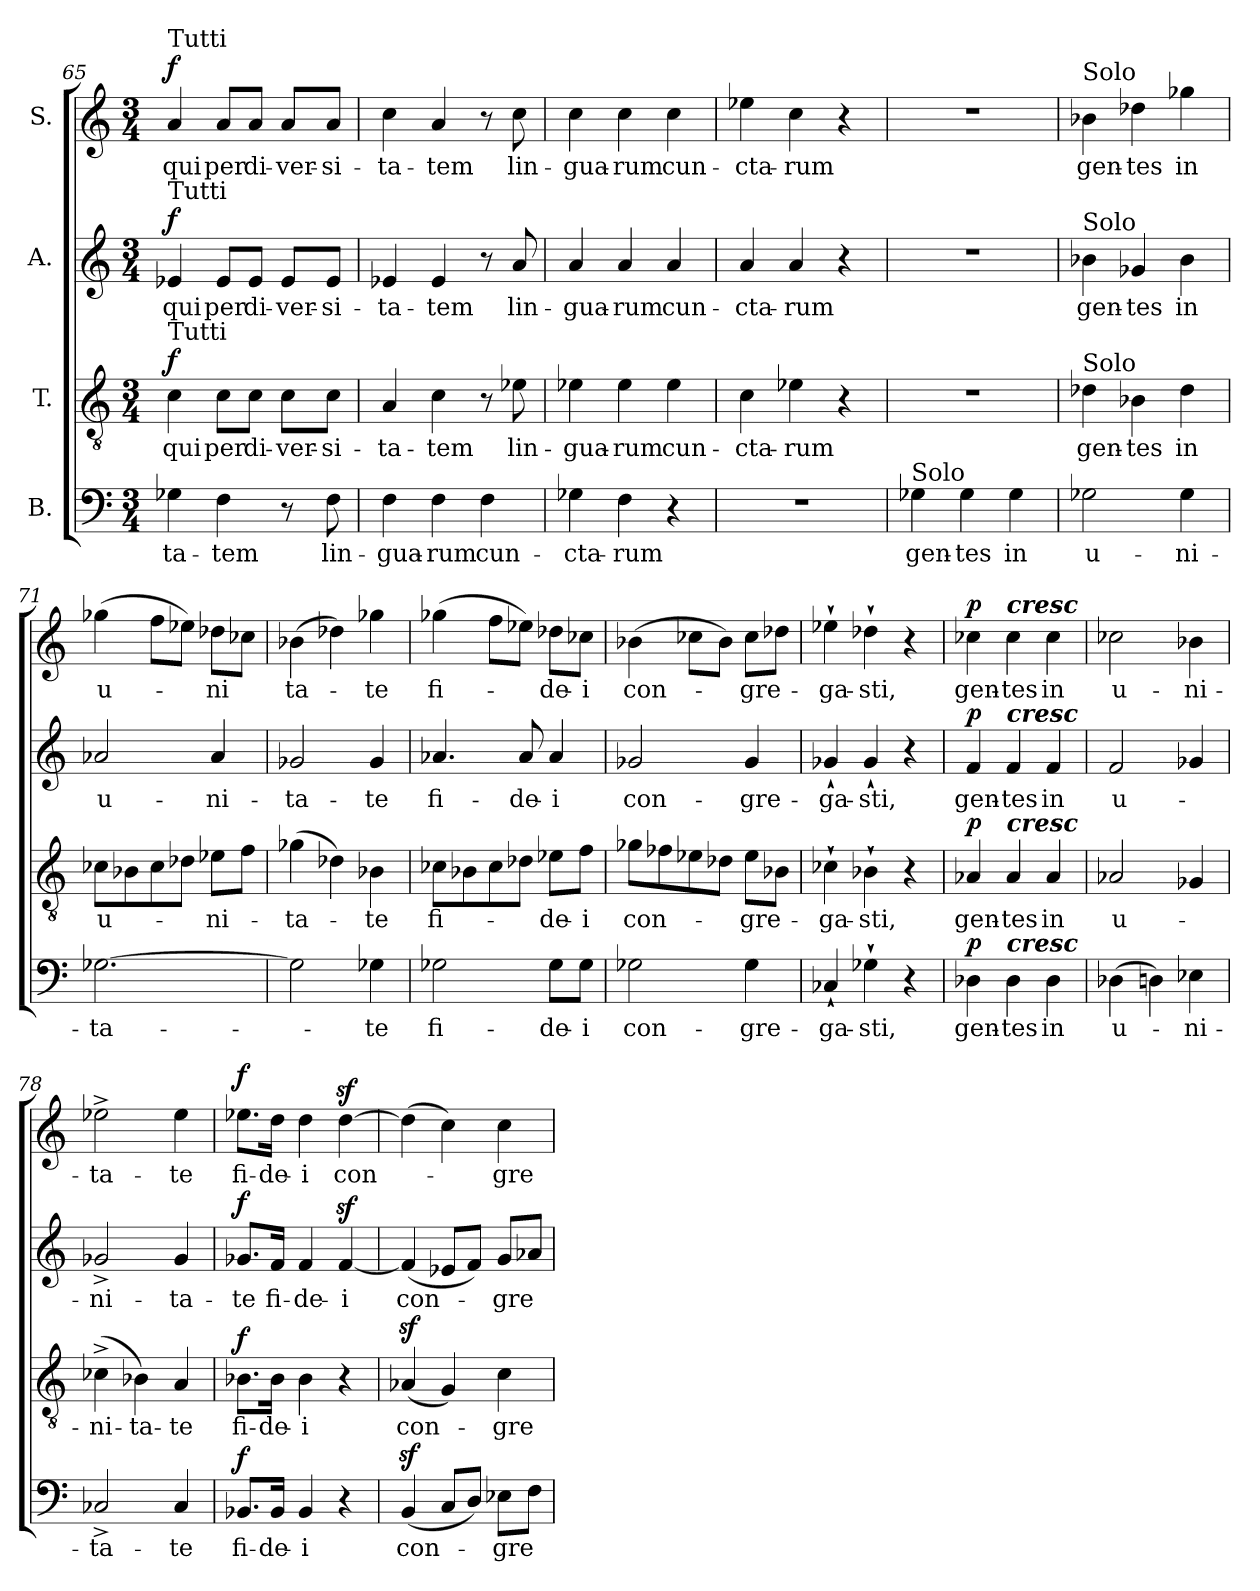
**kern	**text	**dynam	**kern	**text	**dynam	**kern	**text	**dynam	**kern	**text	**dynam
*part4	*part4	*part4	*part3	*part3	*part3	*part2	*part2	*part2	*part1	*part1	*part1
*staff4	*staff4	*staff4	*staff3	*staff3	*staff3	*staff2	*staff2	*staff2	*staff1	*staff1	*staff1
*I"B.	*	*	*I"T.	*	*	*I"A.	*	*	*I"S.	*	*
*clefF4	*	*	*clefGv2	*	*	*clefG2	*	*	*clefG2	*	*
*k[]	*	*	*k[]	*	*	*k[]	*	*	*k[]	*	*
*M3/4	*	*	*M3/4	*	*	*M3/4	*	*	*M3/4	*	*
=65	=65	=65	=65	=65	=65	=65	=65	=65	=65	=65	=65
!	!	!	!	!	!	!	!	!	!LO:TX:a:t=Tutti	!	!
!	!	!	!	!	!	!LO:TX:a:t=Tutti	!	!	!	!	!
!	!	!	!LO:TX:a:t=Tutti	!	!	!	!	!	!	!	!
!	!LO:LY:b	!	!	!LO:LY:b	!LO:DY:b	!	!LO:LY:b	!LO:DY:b	!	!LO:LY:b	!LO:DY:b
4G-X\	-ta-	.	4c\	qui	f	4e-X/	qui	f	4a/	qui	f
!	!LO:LY:b	!	!	!LO:LY:b	!	!	!LO:LY:b	!	!	!LO:LY:b	!
4F\	-tem	.	8c\L	per	.	8e-/L	per	.	8a/L	per	.
!	!	!	!	!LO:LY:b	!	!	!LO:LY:b	!	!	!LO:LY:b	!
.	.	.	8c\J	di-	.	8e-/J	di-	.	8a/J	di-	.
!	!	!	!	!LO:LY:b	!	!	!LO:LY:b	!	!	!LO:LY:b	!
8r	.	.	8c\L	-ver-	.	8e-/L	-ver-	.	8a/L	-ver-	.
!	!LO:LY:b	!	!	!LO:LY:b	!	!	!LO:LY:b	!	!	!LO:LY:b	!
8F\	lin-	.	8c\J	-si-	.	8e-/J	-si-	.	8a/J	-si-	.
!!LO:LB:g=z
=66	=66	=66	=66	=66	=66	=66	=66	=66	=66	=66	=66
!	!LO:LY:b	!	!	!LO:LY:b	!	!	!LO:LY:b	!	!	!LO:LY:b	!
4F\	-gua-	.	4A/	-ta-	.	4e-X/	-ta-	.	4cc\	-ta-	.
!	!LO:LY:b	!	!	!LO:LY:b	!	!	!LO:LY:b	!	!	!LO:LY:b	!
4F\	-rum	.	4c\	-tem	.	4e-/	-tem	.	4a/	-tem	.
!	!LO:LY:b	!	!	!	!	!	!	!	!	!	!
4F\	cun-	.	8r	.	.	8r	.	.	8r	.	.
!	!	!	!	!LO:LY:b	!	!	!LO:LY:b	!	!	!LO:LY:b	!
.	.	.	8e-X\	lin-	.	8a/	lin-	.	8cc\	lin-	.
=67	=67	=67	=67	=67	=67	=67	=67	=67	=67	=67	=67
!	!LO:LY:b	!	!	!LO:LY:b	!	!	!LO:LY:b	!	!	!LO:LY:b	!
4G-X\	-cta-	.	4e-X\	-gua-	.	4a/	-gua-	.	4cc\	-gua-	.
!	!LO:LY:b	!	!	!LO:LY:b	!	!	!LO:LY:b	!	!	!LO:LY:b	!
4F\	-rum	.	4e-\	-rum	.	4a/	-rum	.	4cc\	-rum	.
!	!	!	!	!LO:LY:b	!	!	!LO:LY:b	!	!	!LO:LY:b	!
4r	.	.	4e-\	cun-	.	4a/	cun-	.	4cc\	cun-	.
=68	=68	=68	=68	=68	=68	=68	=68	=68	=68	=68	=68
!	!	!	!	!LO:LY:b	!	!	!LO:LY:b	!	!	!LO:LY:b	!
2.r	.	.	4c\	-cta-	.	4a/	-cta-	.	4ee-X\	-cta-	.
!	!	!	!	!LO:LY:b	!	!	!LO:LY:b	!	!	!LO:LY:b	!
.	.	.	4e-X\	-rum	.	4a/	-rum	.	4cc\	-rum	.
.	.	.	4r	.	.	4r	.	.	4r	.	.
=69	=69	=69	=69	=69	=69	=69	=69	=69	=69	=69	=69
!LO:TX:a:t=Solo	!	!	!	!	!	!	!	!	!	!	!
!	!LO:LY:b	!	!	!	!	!	!	!	!	!	!
4G-X\	gen-	.	2.r	.	.	2.r	.	.	2.r	.	.
!	!LO:LY:b	!	!	!	!	!	!	!	!	!	!
4G-\	-tes	.	.	.	.	.	.	.	.	.	.
!	!LO:LY:b	!	!	!	!	!	!	!	!	!	!
4G-\	in	.	.	.	.	.	.	.	.	.	.
=70	=70	=70	=70	=70	=70	=70	=70	=70	=70	=70	=70
!	!	!	!	!	!	!	!	!	!LO:TX:a:t=Solo	!	!
!	!	!	!	!	!	!LO:TX:a:t=Solo	!	!	!	!	!
!	!	!	!LO:TX:a:t=Solo	!	!	!	!	!	!	!	!
!	!LO:LY:b	!	!	!LO:LY:b	!	!	!LO:LY:b	!	!	!LO:LY:b	!
2G-X\	u-	.	4d-X\	gen-	.	4b-X\	gen-	.	4b-X\	gen-	.
!	!	!	!	!LO:LY:b	!	!	!LO:LY:b	!	!	!LO:LY:b	!
.	.	.	4B-X\	-tes	.	4g-X/	-tes	.	4dd-X\	-tes	.
!	!LO:LY:b	!	!	!LO:LY:b	!	!	!LO:LY:b	!	!	!LO:LY:b	!
4G-\	-ni-	.	4d-\	in	.	4b-\	in	.	4gg-X\	in	.
=71	=71	=71	=71	=71	=71	=71	=71	=71	=71	=71	=71
!	!LO:LY:b	!	!	!LO:LY:b	!	!	!LO:LY:b	!	!	!LO:LY:b	!
[2.G-X\	-ta-	.	8c-X\L	u-	.	2a-X/	u-	.	(>4gg-X\	u-	.
.	.	.	8B-X\	.	.	.	.	.	.	.	.
.	.	.	8c-\	.	.	.	.	.	8ff\L	.	.
.	.	.	8d-X\J	.	.	.	.	.	8ee-X\J)	.	.
!	!	!	!	!LO:LY:b	!	!	!LO:LY:b	!	!	!LO:LY:b	!
.	.	.	8e-X\L	-ni-	.	4a-/	-ni-	.	8dd-X\L	-ni	.
.	.	.	8f\J	.	.	.	.	.	8cc-X\J	.	.
=72	=72	=72	=72	=72	=72	=72	=72	=72	=72	=72	=72
!	!	!	!	!LO:LY:b	!	!	!LO:LY:b	!	!	!LO:LY:b	!
2G-\]	.	.	(>4g-X\	-ta-	.	2g-X/	-ta-	.	(>4b-X\	ta-	.
.	.	.	4d-X\)	.	.	.	.	.	4dd-X\)	.	.
!	!LO:LY:b	!	!	!LO:LY:b	!	!	!LO:LY:b	!	!	!LO:LY:b	!
4G-X\	-te	.	4B-X\	-te	.	4g-/	-te	.	4gg-X\	-te	.
!!LO:PB:g=z
=73	=73	=73	=73	=73	=73	=73	=73	=73	=73	=73	=73
!	!LO:LY:b	!	!	!LO:LY:b	!	!	!LO:LY:b	!	!	!LO:LY:b	!
2G-X\	fi-	.	8c-X\L	fi-	.	4.a-X/	fi-	.	(>4gg-X\	fi-	.
.	.	.	8B-X\	.	.	.	.	.	.	.	.
.	.	.	8c-\	.	.	.	.	.	8ff\L	.	.
!	!	!	!	!	!	!	!LO:LY:b	!	!	!	!
.	.	.	8d-X\J	.	.	8a-/	-de-	.	8ee-X\J)	.	.
!	!LO:LY:b	!	!	!LO:LY:b	!	!	!LO:LY:b	!	!	!LO:LY:b	!
8G-\L	-de-	.	8e-X\L	-de-	.	4a-/	-i	.	8dd-X\L	-de-	.
!	!LO:LY:b	!	!	!LO:LY:b	!	!	!	!	!	!LO:LY:b	!
8G-\J	-i	.	8f\J	-i	.	.	.	.	8cc-X\J	-i	.
=74	=74	=74	=74	=74	=74	=74	=74	=74	=74	=74	=74
!	!LO:LY:b	!	!	!LO:LY:b	!	!	!LO:LY:b	!	!	!LO:LY:b	!
2G-X\	con-	.	8g-X\L	con-	.	2g-X/	con-	.	(>4b-X\	con-	.
.	.	.	8f-X\	.	.	.	.	.	.	.	.
.	.	.	8e-X\	.	.	.	.	.	8cc-X\L	.	.
.	.	.	8d-X\J	.	.	.	.	.	8b-\J)	.	.
!	!LO:LY:b	!	!	!LO:LY:b	!	!	!LO:LY:b	!	!	!LO:LY:b	!
4G-\	-gre-	.	8e-\L	-gre-	.	4g-/	-gre-	.	8cc-\L	-gre-	.
.	.	.	8B-X\J	.	.	.	.	.	8dd-X\J	.	.
=75	=75	=75	=75	=75	=75	=75	=75	=75	=75	=75	=75
!	!LO:LY:b	!	!	!LO:LY:b	!	!	!LO:LY:b	!	!	!LO:LY:b	!
4C-X`/	-ga-	.	4c-X`\	-ga-	.	4g-X`/	-ga-	.	4ee-X`\	-ga-	.
!	!LO:LY:b	!	!	!LO:LY:b	!	!	!LO:LY:b	!	!	!LO:LY:b	!
4G-X`\	-sti,	.	4B-X`\	-sti,	.	4g-`/	-sti,	.	4dd-X`\	-sti,	.
4r	.	.	4r	.	.	4r	.	.	4r	.	.
=76	=76	=76	=76	=76	=76	=76	=76	=76	=76	=76	=76
!	!LO:LY:b	!LO:DY:b	!	!LO:LY:b	!LO:DY:b	!	!LO:LY:b	!LO:DY:b	!	!LO:LY:b	!LO:DY:b
4D-X\	gen-	p	4A-X/	gen-	p	4f/	gen-	p	4cc-X\	gen-	p
!	!	!	!	!	!	!	!	!	!LO:TX:a:Bi:t=cresc	!	!
!	!	!	!	!	!	!LO:TX:a:Bi:t=cresc	!	!	!	!	!
!	!	!	!LO:TX:a:Bi:t=cresc	!	!	!	!	!	!	!	!
!LO:TX:a:Bi:t=cresc	!	!	!	!	!	!	!	!	!	!	!
!	!LO:LY:b	!	!	!LO:LY:b	!	!	!LO:LY:b	!	!	!LO:LY:b	!
4D-\	-tes	.	4A-/	-tes	.	4f/	-tes	.	4cc-\	-tes	.
!	!LO:LY:b	!	!	!LO:LY:b	!	!	!LO:LY:b	!	!	!LO:LY:b	!
4D-\	in	.	4A-/	in	.	4f/	in	.	4cc-\	in	.
=77	=77	=77	=77	=77	=77	=77	=77	=77	=77	=77	=77
!	!LO:LY:b	!	!	!LO:LY:b	!	!	!LO:LY:b	!	!	!LO:LY:b	!
(>4D-X\	u-	.	2A-X/	u-	.	2f/	u-	.	2cc-X\	u-	.
4Dn\)	.	.	.	.	.	.	.	.	.	.	.
!	!LO:LY:b	!	!	!	!	!	!	!	!	!LO:LY:b	!
4E-X\	-ni-	.	4G-X/	.	.	4g-X/	.	.	4b-X\	-ni-	.
=78	=78	=78	=78	=78	=78	=78	=78	=78	=78	=78	=78
!	!LO:LY:b	!	!	!LO:LY:b	!	!	!LO:LY:b	!	!	!LO:LY:b	!
2C-X^/	-ta-	.	(>4c-X^\	-ni-	.	2g-X^/	-ni-	.	2ee-X^\	-ta-	.
!	!	!	!	!LO:LY:b	!	!	!	!	!	!	!
.	.	.	4B-X\)	-ta-	.	.	.	.	.	.	.
!	!LO:LY:b	!	!	!LO:LY:b	!	!	!LO:LY:b	!	!	!LO:LY:b	!
4C-/	-te	.	4A/	-te	.	4g-/	-ta-	.	4ee-\	-te	.
!!LO:LB:g=z
=79	=79	=79	=79	=79	=79	=79	=79	=79	=79	=79	=79
!	!LO:LY:b	!LO:DY:b	!	!LO:LY:b	!LO:DY:b	!	!LO:LY:b	!LO:DY:b	!	!LO:LY:b	!LO:DY:b
8.BB-X/L	fi-	f	8.B-X\L	fi-	f	8.g-X/L	-te	f	8.ee-X\L	fi-	f
!	!LO:LY:b	!	!	!LO:LY:b	!	!	!LO:LY:b	!	!	!LO:LY:b	!
16BB-/Jk	-de-	.	16B-\Jk	-de-	.	16f/Jk	fi-	.	16dd\Jk	-de-	.
!	!LO:LY:b	!	!	!LO:LY:b	!	!	!LO:LY:b	!	!	!LO:LY:b	!
4BB-/	-i	.	4B-\	-i	.	4f/	-de-	.	4dd\	-i	.
!	!	!	!	!	!	!	!LO:LY:b	!	!	!LO:LY:b	!
4r	.	.	4r	.	.	[4fz</	-i	.	[4ddz<\	con-	.
=80	=80	=80	=80	=80	=80	=80	=80	=80	=80	=80	=80
!	!LO:LY:b	!	!	!LO:LY:b	!	!	!LO:LY:b	!	!	!	!
(<4BBz</	con-	.	(<4A-Xz</	con-	.	(<4f/]	con-	.	(>4dd\]	.	.
8C/L	.	.	4G/)	.	.	8e-X/L	.	.	4cc\)	.	.
8D/J)	.	.	.	.	.	8f/J)	.	.	.	.	.
!	!LO:LY:b	!	!	!LO:LY:b	!	!	!LO:LY:b	!	!	!LO:LY:b	!
8E-X\L	-gre	.	4c\	-gre-	.	8g/L	-gre	.	4cc\	-gre	.
8F\J	.	.	.	.	.	8a-X/J	.	.	.	.	.
=	=	=	=	=	=	=	=	=	=	=	=
*-	*-	*-	*-	*-	*-	*-	*-	*-	*-	*-	*-
